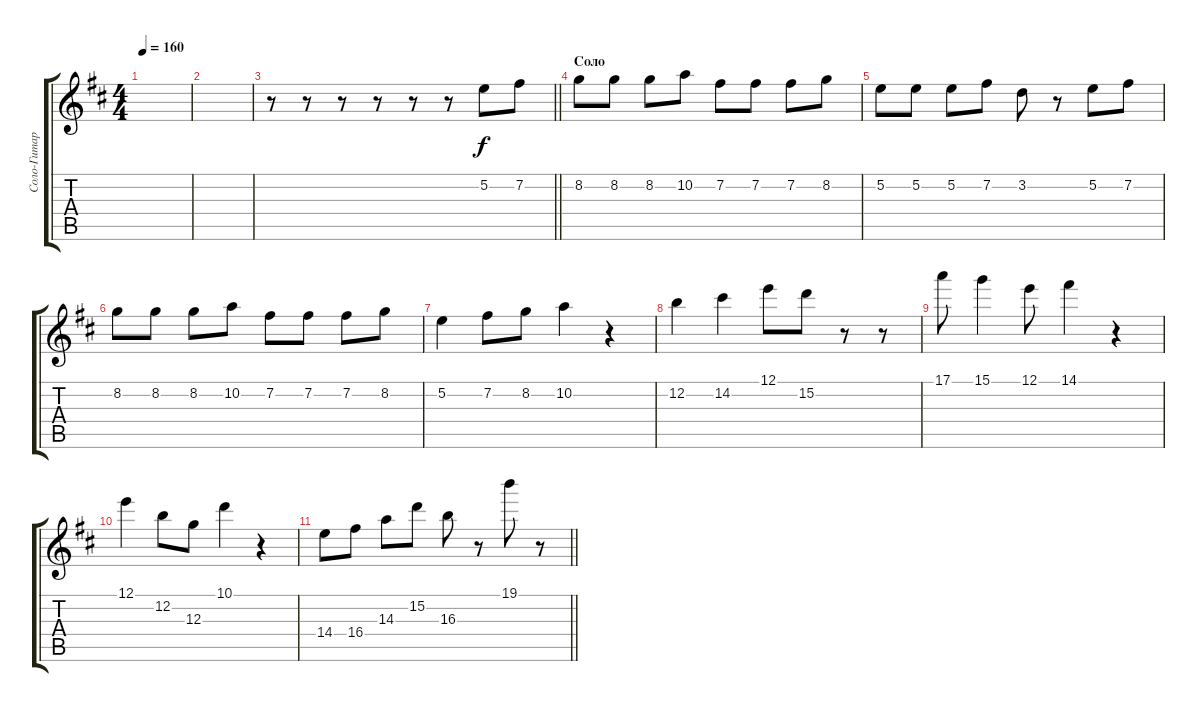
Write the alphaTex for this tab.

\track ("Соло-Гитара" "Соло-Гитар") {instrument electricguitarjazz}
\staff {score tabs}
\tuning (E4 B3 G3 D3 A2 E2) {hide}
\ts (4 4)
\tempo 160
\clef g2
\ks d
|
|
\barLineRight lightlight
r.8 r.8 r.8 r.8 r.8 r.8 5.2.8 7.2.8 |
\section ("" "Соло")
8.2.8 8.2.8 8.2.8 10.2.8 7.2.8 7.2.8 7.2.8 8.2.8 |
5.2.8 5.2.8 5.2.8 7.2.8 3.2.8 r.8 5.2.8 7.2.8 |
8.2.8 8.2.8 8.2.8 10.2.8 7.2.8 7.2.8 7.2.8 8.2.8 |
5.2.4 7.2.8 8.2.8 10.2.4 r.4 |
12.2.4 14.2.4 12.1.8 15.2.8 r.8 r.8 |
17.1.8 15.1.4 12.1.8 14.1.4 r.4 |
12.1.4 12.2.8 12.3.8 10.1.4 r.4 |
\barLineRight lightlight
14.4.8 16.4.8 14.3.8 15.2.8 16.3.8 r.8 19.1.8 r.8
